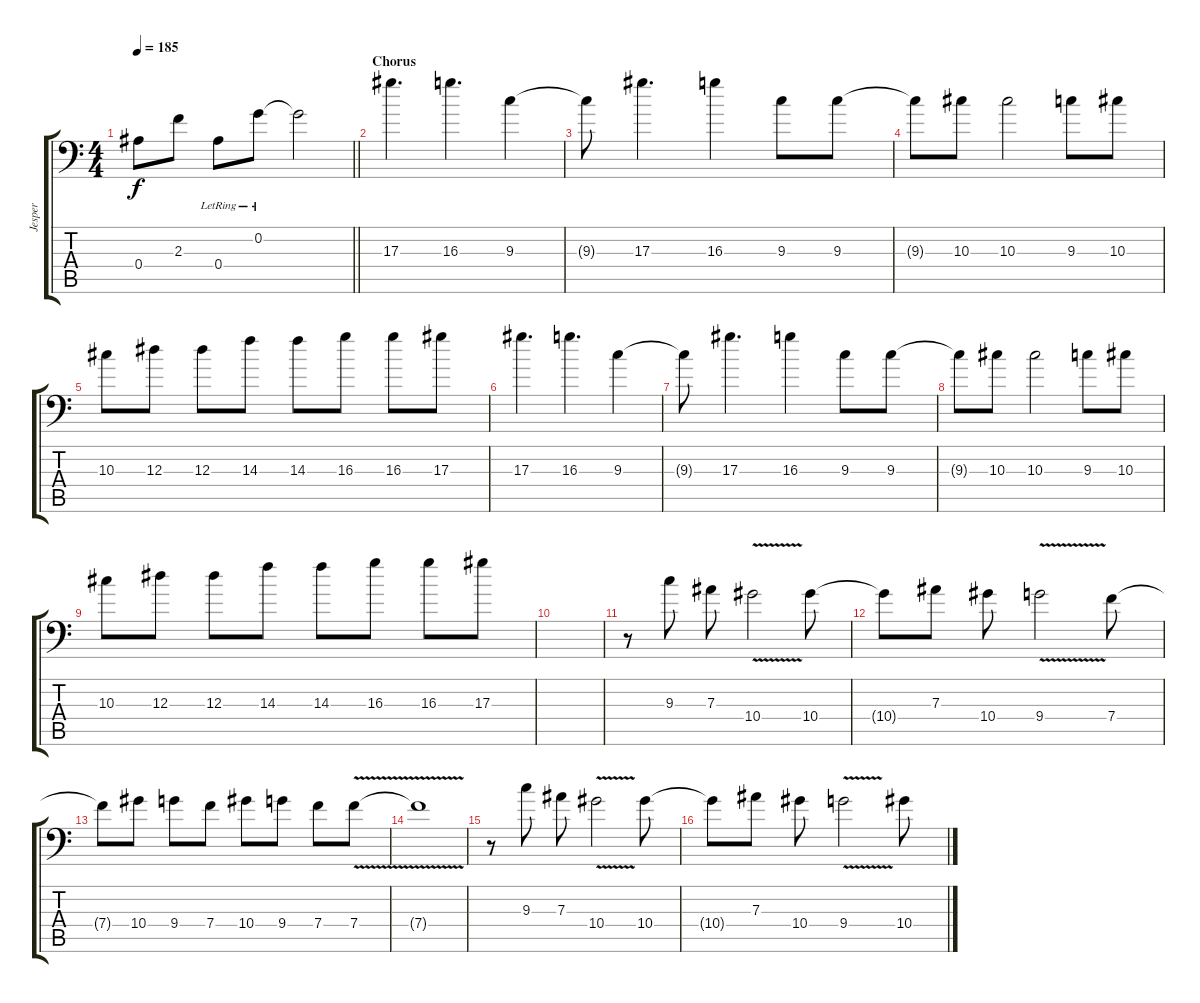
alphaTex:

\track ("Jesper" "Jesper") {instrument distortionguitar}
\staff {score tabs}
\tuning (C4 G3 Eb3 Bb2 F2 Bb1) {hide}
\ts (4 4)
\tempo 185
\clef f4
\barLineRight lightlight
\ks c
0.4.8{dy f} 2.3.8 0.4{lr}.8 0.2{lr}.8 0.2{t}.2 |
\section ("" "Chorus")
17.3.4{d instrument distortionguitar} 16.3.4{d} 9.3.4 |
9.3{t}.8 17.3.4{d} 16.3.4 9.3.8 9.3.8 |
9.3{t}.8 10.3.8 10.3.2 9.3.8 10.3.8 |
10.3.8 12.3.8 12.3.8 14.3.8 14.3.8 16.3.8 16.3.8 17.3.8 |
17.3.4{d} 16.3.4{d} 9.3.4 |
9.3{t}.8 17.3.4{d} 16.3.4 9.3.8 9.3.8 |
9.3{t}.8 10.3.8 10.3.2 9.3.8 10.3.8 |
10.3.8 12.3.8 12.3.8 14.3.8 14.3.8 16.3.8 16.3.8 17.3.8 |
|
r.8{instrument distortionguitar} 9.3.8 7.3.8 10.4{v}.2 10.4.8 |
10.4{t}.8 7.3.8 10.4.8 9.4{v}.2 7.4.8 |
7.4{t}.8 10.4.8 9.4.8 7.4.8 10.4.8 9.4.8 7.4.8 7.4{v}.8 |
7.4{t}.1 |
r.8 9.3.8 7.3.8 10.4{v}.2 10.4.8 |
10.4{t}.8 7.3.8 10.4.8 9.4{v}.2 10.4.8
